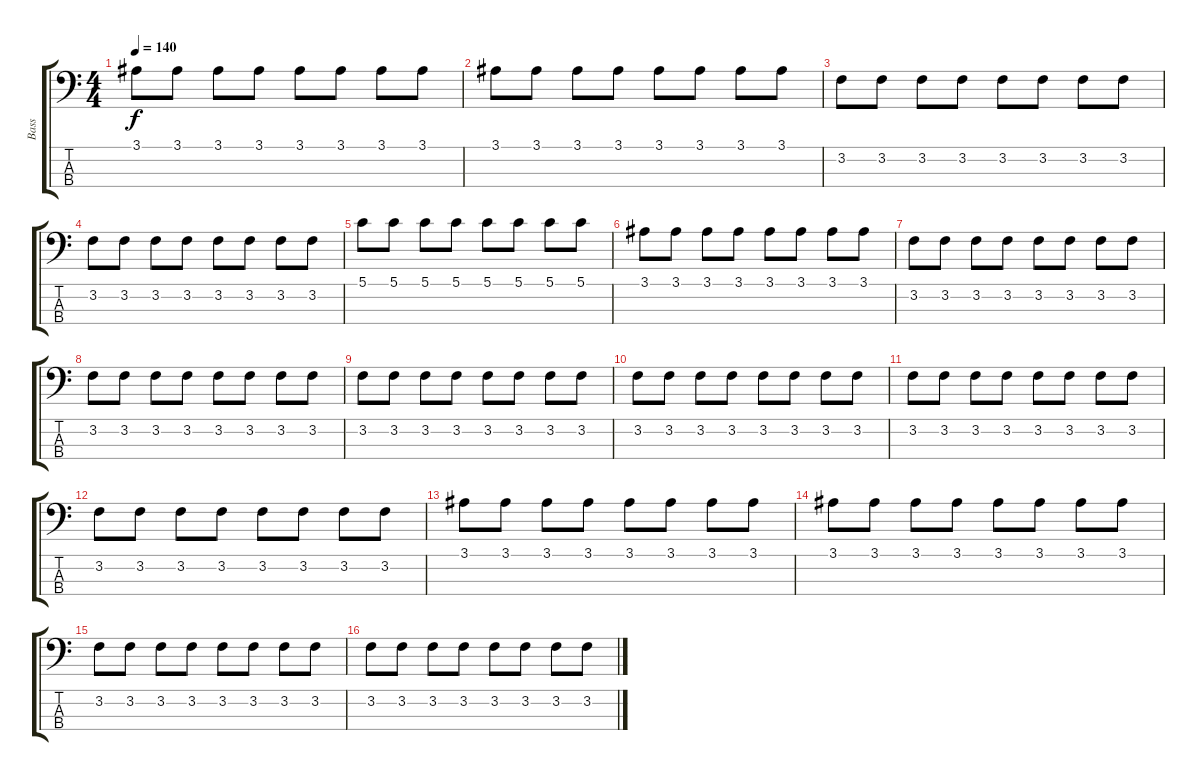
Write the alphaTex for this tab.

\track ("Bass" "Bass") {instrument electricbasspick}
\staff {score tabs}
\tuning (G2 D2 A1 E1) {hide}
\ts (4 4)
\tempo 140
\clef f4
\ks c
3.1.8{dy f} 3.1.8 3.1.8 3.1.8 3.1.8 3.1.8 3.1.8 3.1.8 |
3.1.8 3.1.8 3.1.8 3.1.8 3.1.8 3.1.8 3.1.8 3.1.8 |
3.2.8 3.2.8 3.2.8 3.2.8 3.2.8 3.2.8 3.2.8 3.2.8 |
3.2.8 3.2.8 3.2.8 3.2.8 3.2.8 3.2.8 3.2.8 3.2.8 |
5.1.8 5.1.8 5.1.8 5.1.8 5.1.8 5.1.8 5.1.8 5.1.8 |
3.1.8 3.1.8 3.1.8 3.1.8 3.1.8 3.1.8 3.1.8 3.1.8 |
3.2.8 3.2.8 3.2.8 3.2.8 3.2.8 3.2.8 3.2.8 3.2.8 |
3.2.8 3.2.8 3.2.8 3.2.8 3.2.8 3.2.8 3.2.8 3.2.8 |
3.2.8 3.2.8 3.2.8 3.2.8 3.2.8 3.2.8 3.2.8 3.2.8 |
3.2.8 3.2.8 3.2.8 3.2.8 3.2.8 3.2.8 3.2.8 3.2.8 |
3.2.8 3.2.8 3.2.8 3.2.8 3.2.8 3.2.8 3.2.8 3.2.8 |
3.2.8 3.2.8 3.2.8 3.2.8 3.2.8 3.2.8 3.2.8 3.2.8 |
3.1.8 3.1.8 3.1.8 3.1.8 3.1.8 3.1.8 3.1.8 3.1.8 |
3.1.8 3.1.8 3.1.8 3.1.8 3.1.8 3.1.8 3.1.8 3.1.8 |
3.2.8 3.2.8 3.2.8 3.2.8 3.2.8 3.2.8 3.2.8 3.2.8 |
3.2.8 3.2.8 3.2.8 3.2.8 3.2.8 3.2.8 3.2.8 3.2.8
